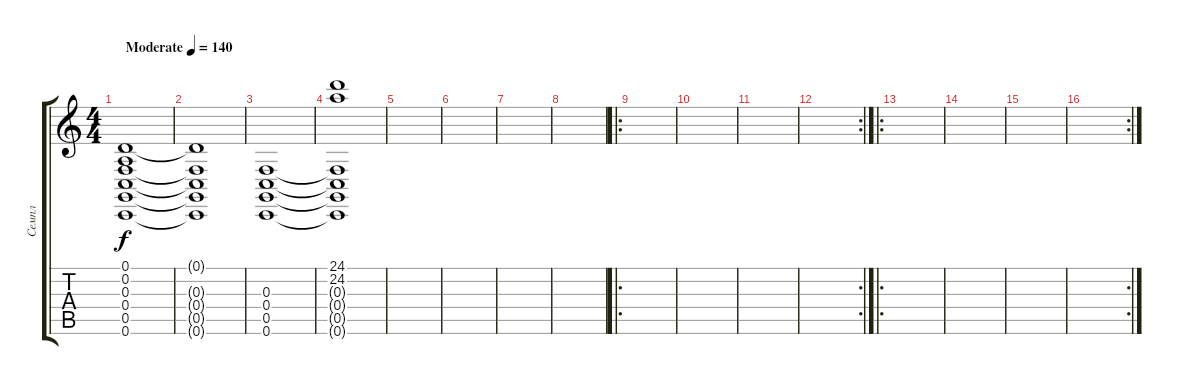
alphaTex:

\track ("Семпл" "Семпл") {instrument seashore}
\staff {score tabs}
\tuning (D4 A3 F3 C3 G2 C2) {hide}
\ts (4 4)
\tempo (140 "Moderate")
\clef g2
\ks c
(0.1 0.2 0.3 0.4 0.5 0.6).1{dy f instrument seashore} |
(0.1{t} 0.3{t} 0.4{t} 0.5{t} 0.6{t}).1 |
(0.3 0.4 0.5 0.6).1 |
(24.1 24.2 0.3{t} 0.4{t} 0.5{t} 0.6{t}).1 |
|
|
|
|
\ro
|
|
|
\rc 2
|
\ro
|
|
|
\rc 2
